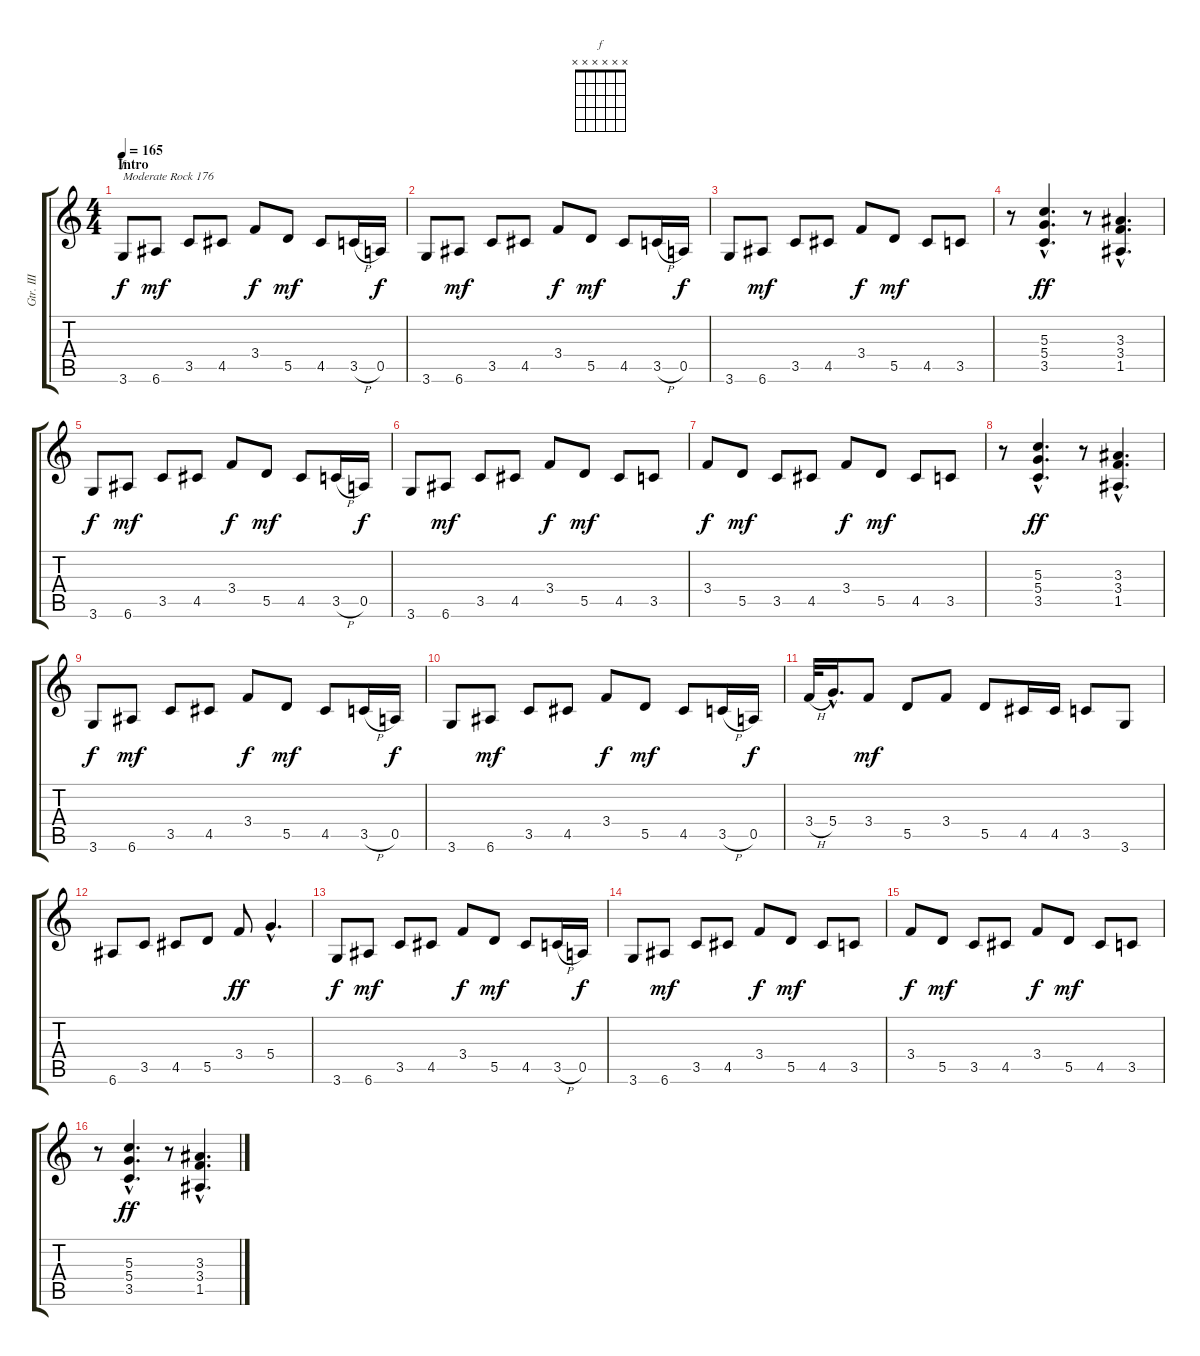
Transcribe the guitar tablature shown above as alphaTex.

\track ("Gtr. III" "Gtr. III") {instrument overdrivenguitar}
\staff {score tabs}
\tuning (E4 B3 G3 D3 A2 E2) {hide}
\chord ("f" x x x x x x) {firstfret 0}
\ts (4 4)
\section ("" "Intro")
\tempo 165
\clef g2
\ks c
3.6.8{ch "f" txt "Moderate Rock 176" dy f instrument overdrivenguitar} 6.6.8{dy mf} 3.5.8 4.5.8 3.4.8{dy f} 5.5.8{dy mf} 4.5.8 3.5{h}.16 0.5.16{dy f} |
3.6.8 6.6.8{dy mf} 3.5.8 4.5.8 3.4.8{dy f} 5.5.8{dy mf} 4.5.8 3.5{h}.16 0.5.16{dy f} |
3.6.8 6.6.8{dy mf} 3.5.8 4.5.8 3.4.8{dy f} 5.5.8{dy mf} 4.5.8 3.5.8 |
r.8 (5.3{hac} 5.4{hac} 3.5{hac}).4{d dy ff} r.8 (3.3{hac} 3.4{hac} 1.5{hac}).4{d} |
3.6.8{dy f} 6.6.8{dy mf} 3.5.8 4.5.8 3.4.8{dy f} 5.5.8{dy mf} 4.5.8 3.5{h}.16 0.5.16{dy f} |
3.6.8 6.6.8{dy mf} 3.5.8 4.5.8 3.4.8{dy f} 5.5.8{dy mf} 4.5.8 3.5.8 |
3.4.8{dy f} 5.5.8{dy mf} 3.5.8 4.5.8 3.4.8{dy f} 5.5.8{dy mf} 4.5.8 3.5.8 |
r.8 (5.3{hac} 5.4{hac} 3.5{hac}).4{d dy ff} r.8 (3.3{hac} 3.4{hac} 1.5{hac}).4{d} |
3.6.8{dy f} 6.6.8{dy mf} 3.5.8 4.5.8 3.4.8{dy f} 5.5.8{dy mf} 4.5.8 3.5{h}.16 0.5.16{dy f} |
3.6.8 6.6.8{dy mf} 3.5.8 4.5.8 3.4.8{dy f} 5.5.8{dy mf} 4.5.8 3.5{h}.16 0.5.16{dy f} |
3.4{h}.32 5.4{hac}.16{d} 3.4.8{dy mf} 5.5.8 3.4.8 5.5.8 4.5.16 4.5.16 3.5.8 3.6.8 |
6.6.8 3.5.8 4.5.8 5.5.8 3.4.8{dy ff} 5.4{hac}.4{d} |
3.6.8{dy f} 6.6.8{dy mf} 3.5.8 4.5.8 3.4.8{dy f} 5.5.8{dy mf} 4.5.8 3.5{h}.16 0.5.16{dy f} |
3.6.8 6.6.8{dy mf} 3.5.8 4.5.8 3.4.8{dy f} 5.5.8{dy mf} 4.5.8 3.5.8 |
3.4.8{dy f} 5.5.8{dy mf} 3.5.8 4.5.8 3.4.8{dy f} 5.5.8{dy mf} 4.5.8 3.5.8 |
r.8 (5.3{hac} 5.4{hac} 3.5{hac}).4{d dy ff} r.8 (3.3{hac} 3.4{hac} 1.5{hac}).4{d}
